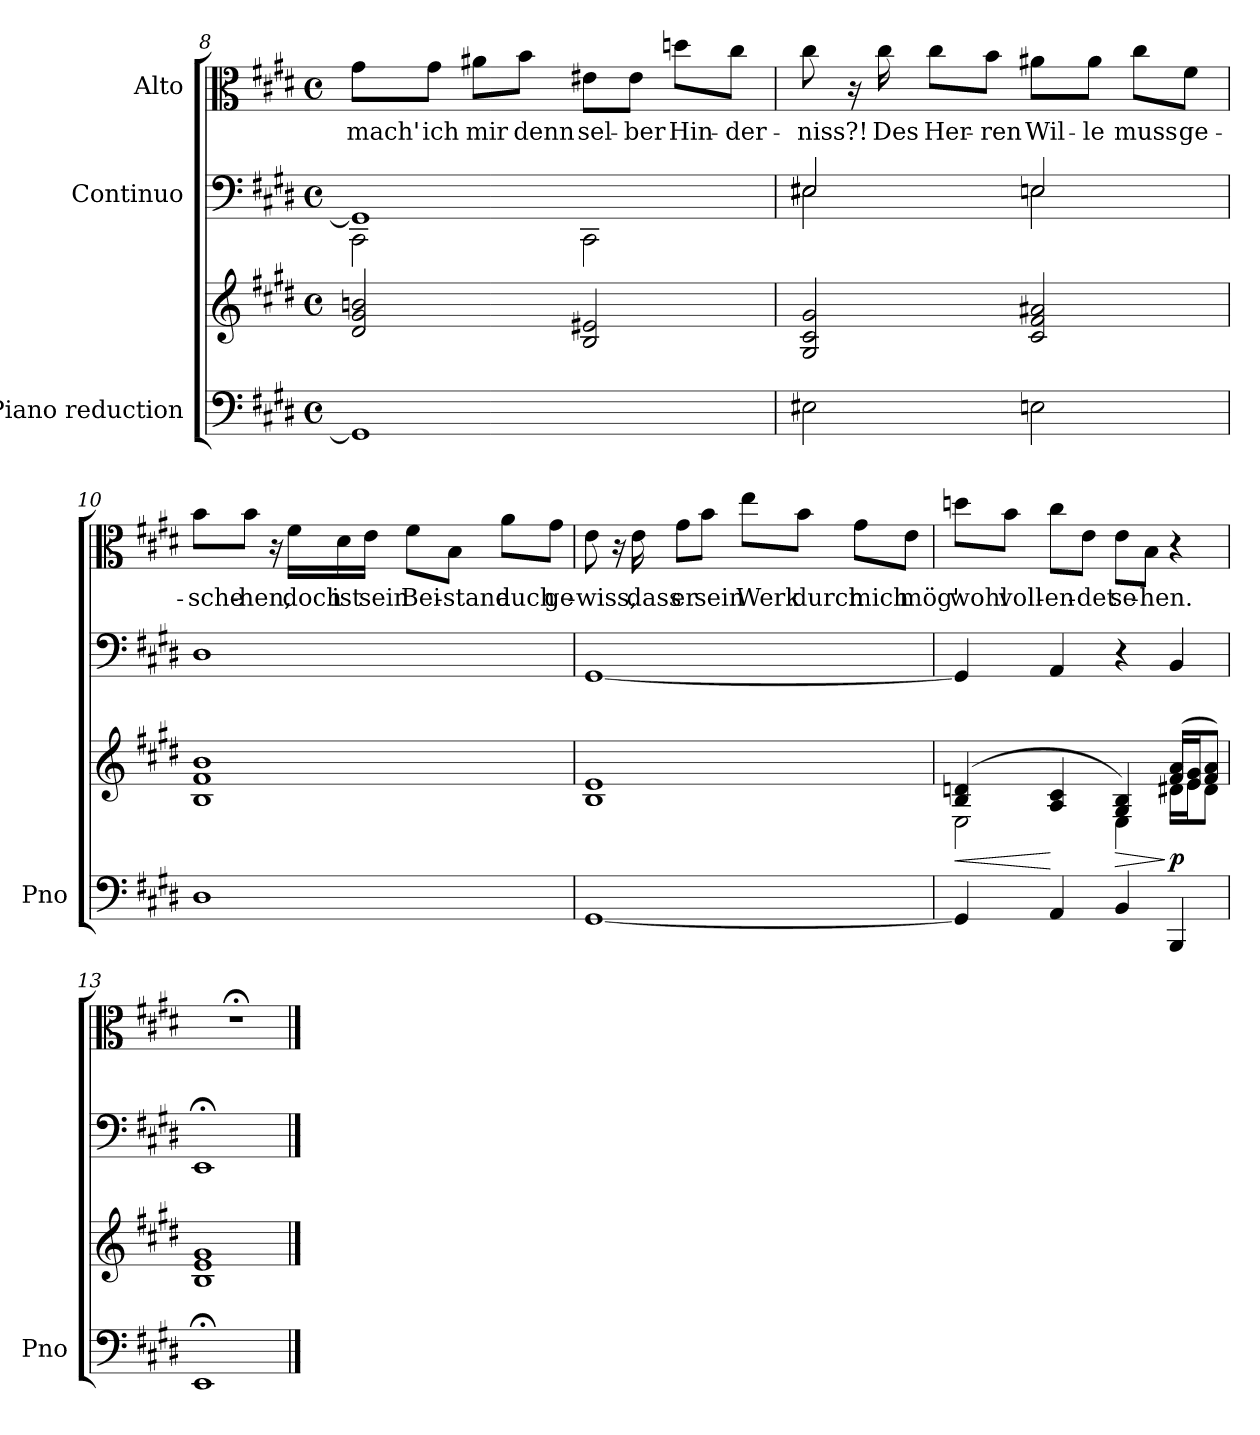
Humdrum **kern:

**kern	**kern	**dynam	**kern	**kern	**text
*part3	*part3	*part3	*part2	*part1	*part1
*staff4	*staff3	*staff3/4	*staff2	*staff1	*staff1
*I"Piano reduction	*	*	*I"Continuo	*I"Alto	*
*I'Pno	*	*	*	*	*
*clefF4	*clefG2	*	*clefF4	*clefC3	*
*k[f#c#g#d#]	*k[f#c#g#d#]	*	*k[f#c#g#d#]	*k[f#c#g#d#]	*
*M4/4	*M4/4	*	*M4/4	*M4/4	*
*met(c)	*met(c)	*	*met(c)	*met(c)	*
=8	=8	=8	=8	=8	=8
*	*	*	*^	*	*
!	!	!	!	!	!	!LO:LY:b
1GG#]	2d#/ 2g#/ 2bn/	.	1GG#]	2CC#\	8g#\L	mach'
!	!	!	!	!	!	!LO:LY:b
.	.	.	.	.	8g#\J	ich
!	!	!	!	!	!	!LO:LY:b
.	.	.	.	.	8a#X\L	mir
!	!	!	!	!	!	!LO:LY:b
.	.	.	.	.	8b\J	denn
!	!	!	!	!	!	!LO:LY:b
.	2B/ 2e#X/	.	.	2CC#\	8e#X\L	sel-
!	!	!	!	!	!	!LO:LY:b
.	.	.	.	.	8e#\J	ber
!	!	!	!	!	!	!LO:LY:b
.	.	.	.	.	8ddn\L	Hin-
!	!	!	!	!	!	!LO:LY:b
.	.	.	.	.	8cc#\J	der-
!!LO:LB:g=z
=9	=9	=9	=9	=9	=9	=9
!	!	!	!	!	!	!LO:LY:b
2E#X\	2G#/ 2c#/ 2g#/	.	2E#X/	2E#\	8cc#\	niss?!
.	.	.	.	.	16r	.
!	!	!	!	!	!	!LO:LY:b
.	.	.	.	.	16cc#\	Des
!	!	!	!	!	!	!LO:LY:b
.	.	.	.	.	8cc#\L	Her-
!	!	!	!	!	!	!LO:LY:b
.	.	.	.	.	8b\J	ren
!	!	!	!	!	!	!LO:LY:b
2En\	2c#/ 2f#/ 2a#X/	.	2En/	2E\	8a#X\L	Wil-
!	!	!	!	!	!	!LO:LY:b
.	.	.	.	.	8a#\J	le
!	!	!	!	!	!	!LO:LY:b
.	.	.	.	.	8cc#\L	muss
!	!	!	!	!	!	!LO:LY:b
.	.	.	.	.	8f#\J	ge-
*	*	*	*v	*v	*	*
=10	=10	=10	=10	=10	=10
!	!	!	!	!	!LO:LY:b
1D#	1B 1f# 1b	.	1D#	8b\L	sche-
!	!	!	!	!	!LO:LY:b
.	.	.	.	8b\J	hen,
.	.	.	.	16r	.
!	!	!	!	!	!LO:LY:b
.	.	.	.	16f#\LL	doch
!	!	!	!	!	!LO:LY:b
.	.	.	.	16d#\	ist
!	!	!	!	!	!LO:LY:b
.	.	.	.	16e\JJ	sein
!	!	!	!	!	!LO:LY:b
.	.	.	.	8f#\L	Bei-
!	!	!	!	!	!LO:LY:b
.	.	.	.	8B\J	stand
!	!	!	!	!	!LO:LY:b
.	.	.	.	8a\L	auch
!	!	!	!	!	!LO:LY:b
.	.	.	.	8g#\J	ge-
=11	=11	=11	=11	=11	=11
!	!	!	!	!	!LO:LY:b
[1GG#	1B 1e	.	[1GG#	8e\	wiss,
.	.	.	.	16r	.
!	!	!	!	!	!LO:LY:b
.	.	.	.	16e\	dass
!	!	!	!	!	!LO:LY:b
.	.	.	.	8g#\L	er
!	!	!	!	!	!LO:LY:b
.	.	.	.	8b\J	sein
!	!	!	!	!	!LO:LY:b
.	.	.	.	8ee\L	Werk
!	!	!	!	!	!LO:LY:b
.	.	.	.	8b\J	durch
!	!	!	!	!	!LO:LY:b
.	.	.	.	8g#\L	mich
!	!	!	!	!	!LO:LY:b
.	.	.	.	8e\J	mög'
=12	=12	=12	=12	=12	=12
!	!	!LO:HP:b	!	!	!LO:LY:b
*	*^	*	*	*	*
4GG#/]	(4B/ 4dn/	2E\	<	4GG#/]	8ddn\L	wohl
!	!	!	!	!	!	!LO:LY:b
.	.	.	.	.	8b\J	voll-
!	!	!	!	!	!	!LO:LY:b
4AA/	4A/ 4c#/	.	[	4AA/	8cc#\L	en-
!	!	!	!	!	!	!LO:LY:b
.	.	.	.	.	8e\J	det
!	!	!	!LO:HP:b	!	!	!LO:LY:b
4BB/	4G#/ 4B/)	4E\	>	4r	8e\L	se-
!	!	!	!	!	!	!LO:LY:b
.	.	.	.	.	8B\J	hen.
!	!	!	!LO:DY:n=1:b	!	!	!
4BBB/	(16f#/ 16a/LL	16d#X\LL	] p	4BB/	4r	.
.	16e/ 16g#/J	16e\J	.	.	.	.
.	8f#/ 8a/J)	8d#\J	.	.	.	.
*	*v	*v	*	*	*	*
!!LO:LB:g=z
=13	=13	=13	=13	=13	=13
1EE;<	1B 1e 1g#	.	1EE;<	1r;<	.
==	==	==	==	==	==
*-	*-	*-	*-	*-	*-
